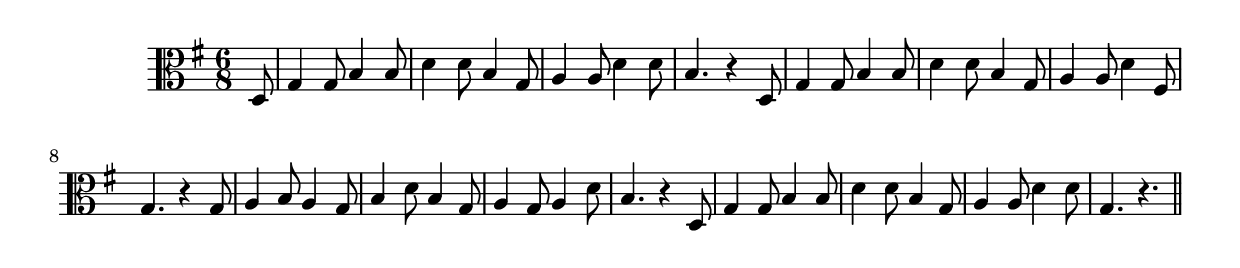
\version "2.19.49"
%{\header {
  title = "folk song"
  composer = "anonymous"
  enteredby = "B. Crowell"
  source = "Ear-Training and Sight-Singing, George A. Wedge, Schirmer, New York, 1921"
}%}
\score{{\key g \major
\time 6/8
%{\tempo 4=70
%}\clef C
\relative d {
  \partial 8
  d8 | g4 g8 b4 b8 | d4 d8 b4 g8 | a4 a8 d4 d8 | b4. r4 d,8 | 
       g4 g8 b4 b8 | d4 d8 b4 g8 | a4 a8  d4 fis,8 | g4. r4 g8 |
       a4 b8 a4 g8 | b4 d8 b4 g8 | a4 g8 a4 d8 | b4. r4 d,8 |
       g4 g8 b4 b8 | d4 d8 b4 g8 | a4 a8  d4 d8 | g,4. r4.
  \bar "||"
}

}}